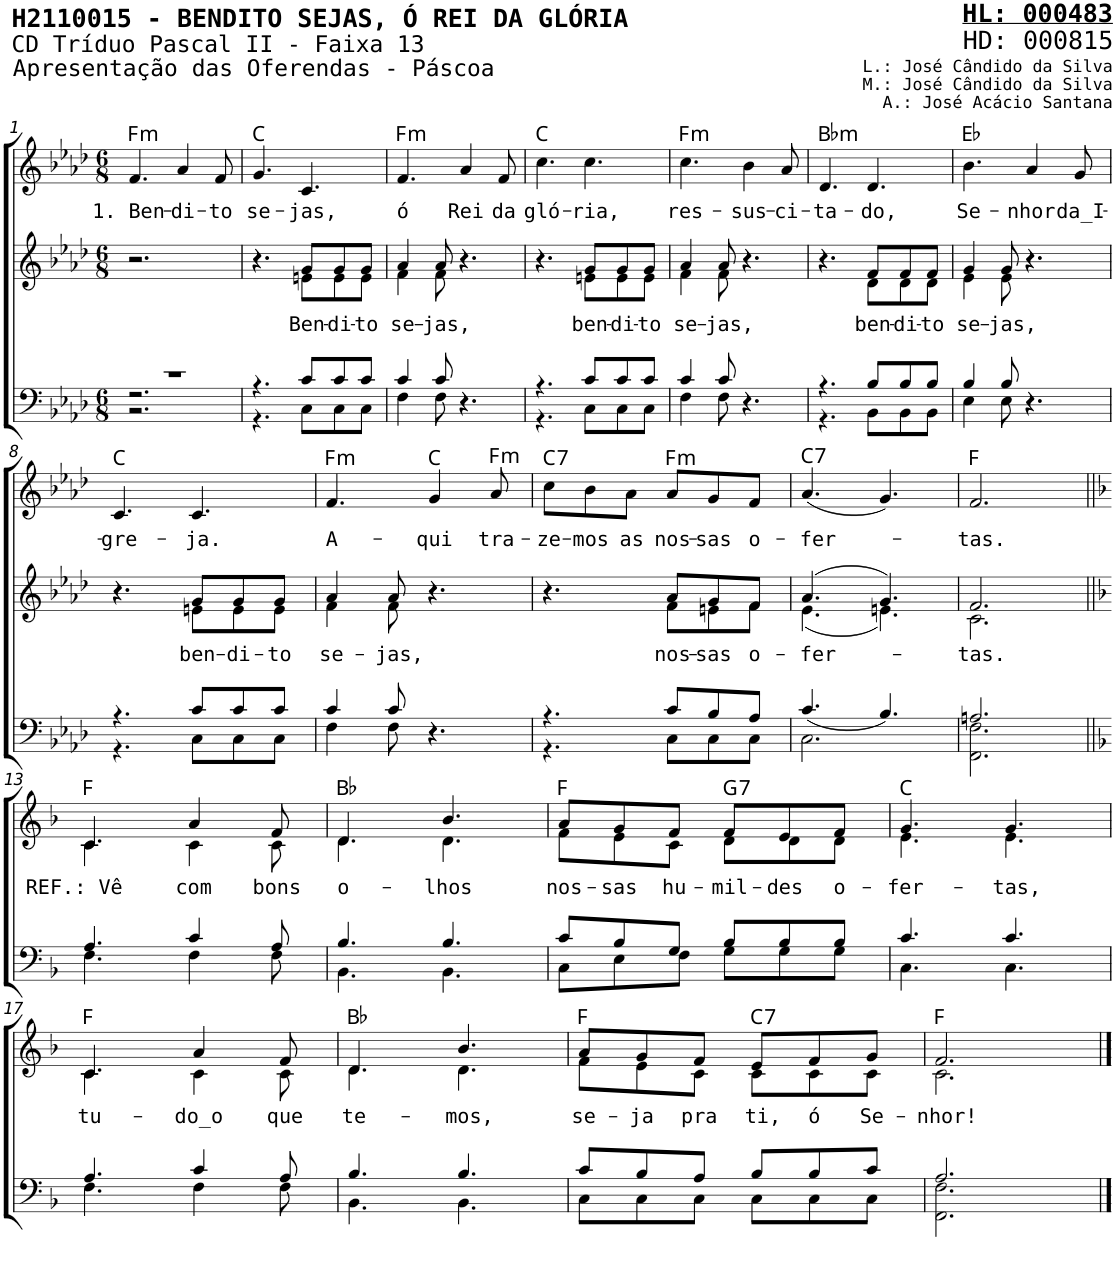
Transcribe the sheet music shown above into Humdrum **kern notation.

**kern	**kern	**text	**harte	**kern	**text	**harte
*part3	*part2	*part2	*part2	*part1	*part1	*part1
*staff3	*staff2	*staff2	*	*staff1	*staff1	*
*I"Homens	*I"Mulheres	*	*	*I"Voz	*	*
*	*	*	*	*I'V	*	*
*stria5	*stria5	*	*	*stria5	*	*
*clefF4	*clefG2	*	*	*clefG2	*	*
*k[b-e-a-d-]	*k[b-e-a-d-]	*	*	*k[b-e-a-d-]	*	*
*M6/8	*M6/8	*	*	*M6/8	*	*
=1	=1	=1	=1	=1	=1	=1
*^	*^	*	*	*	*	*
*	*^	*	*	*	*	*	*	*
!	!	!	!	!	!	!	!	!LO:LY:b	!LO:H:kt=m
2.r	2.r	2.r	2.r	2.r	.	.	4.f/	1. Ben-	F:min
!	!	!	!	!	!	!	!	!LO:LY:b	!
.	.	.	.	.	.	.	4a-/	-di-	.
!	!	!	!	!	!	!	!	!LO:LY:b	!
.	.	.	.	.	.	.	8f/	-to	.
=2	=2	=2	=2	=2	=2	=2	=2	=2	=2
!	!	!	!	!	!	!	!	!LO:LY:b	!
2.ryy	4.r	4.r	4.r	4.r	.	.	4.g/	se-	C:maj
!	!	!	!	!	!LO:LY:b	!	!	!LO:LY:b	!
.	8c/L	8C\L	8g/L	8en\L	Ben-	.	4.c/	-jas,	.
!	!	!	!	!	!LO:LY:b	!	!	!	!
.	8c/	8C\	8g/	8e\	-di-	.	.	.	.
!	!	!	!	!	!LO:LY:b	!	!	!	!
.	8c/J	8C\J	8g/J	8e\J	-to	.	.	.	.
=3	=3	=3	=3	=3	=3	=3	=3	=3	=3
!	!	!	!	!	!LO:LY:b	!	!	!LO:LY:b	!LO:H:kt=m
2.ryy	4c/	4F\	4a-/	4f\	se-	.	4.f/	ó	F:min
!	!	!	!	!	!LO:LY:b	!	!	!	!
.	8c/	8F\	8a-/	8f\	-jas,	.	.	.	.
!	!	!	!	!	!	!	!	!LO:LY:b	!
.	4.r	4.r	4.r	4.r	.	.	4a-/	Rei	.
!	!	!	!	!	!	!	!	!LO:LY:b	!
.	.	.	.	.	.	.	8f/	da	.
=4	=4	=4	=4	=4	=4	=4	=4	=4	=4
!	!	!	!	!	!	!	!	!LO:LY:b	!
2.ryy	4.r	4.r	4.r	4.r	.	.	4.cc\	gló-	C:maj
!	!	!	!	!	!LO:LY:b	!	!	!LO:LY:b	!
.	8c/L	8C\L	8g/L	8en\L	ben-	.	4.cc\	-ria,	.
!	!	!	!	!	!LO:LY:b	!	!	!	!
.	8c/	8C\	8g/	8e\	-di-	.	.	.	.
!	!	!	!	!	!LO:LY:b	!	!	!	!
.	8c/J	8C\J	8g/J	8e\J	-to	.	.	.	.
=5	=5	=5	=5	=5	=5	=5	=5	=5	=5
!	!	!	!	!	!LO:LY:b	!	!	!LO:LY:b	!LO:H:kt=m
2.ryy	4c/	4F\	4a-/	4f\	se-	.	4.cc\	res-	F:min
!	!	!	!	!	!LO:LY:b	!	!	!	!
.	8c/	8F\	8a-/	8f\	-jas,	.	.	.	.
!	!	!	!	!	!	!	!	!LO:LY:b	!
.	4.r	4.r	4.r	4.r	.	.	4b-\	-sus-	.
!	!	!	!	!	!	!	!	!LO:LY:b	!
.	.	.	.	.	.	.	8a-/	-ci-	.
=6	=6	=6	=6	=6	=6	=6	=6	=6	=6
!	!	!	!	!	!	!	!	!LO:LY:b	!LO:H:kt=m
2.ryy	4.r	4.r	4.r	4.r	.	.	4.d-/	-ta-	Bb:min
!	!	!	!	!	!LO:LY:b	!	!	!LO:LY:b	!
.	8B-/L	8BB-\L	8f/L	8d-\L	ben-	.	4.d-/	-do,	.
!	!	!	!	!	!LO:LY:b	!	!	!	!
.	8B-/	8BB-\	8f/	8d-\	-di-	.	.	.	.
!	!	!	!	!	!LO:LY:b	!	!	!	!
.	8B-/J	8BB-\J	8f/J	8d-\J	-to	.	.	.	.
=7	=7	=7	=7	=7	=7	=7	=7	=7	=7
!	!	!	!	!	!LO:LY:b	!	!	!LO:LY:b	!
2.ryy	4B-/	4E-\	4g/	4e-\	se-	.	4.b-\	Se-	Eb:maj
!	!	!	!	!	!LO:LY:b	!	!	!	!
.	8B-/	8E-\	8g/	8e-\	-jas,	.	.	.	.
!	!	!	!	!	!	!	!	!LO:LY:b	!
.	4.r	4.r	4.r	4.r	.	.	4a-/	-nhor	.
!	!	!	!	!	!	!	!	!LO:LY:b	!
.	.	.	.	.	.	.	8g/	da_I-	.
!!LO:LB:g=z
=8	=8	=8	=8	=8	=8	=8	=8	=8	=8
!	!	!	!	!	!	!	!	!LO:LY:b	!
2.ryy	4.r	4.r	4.r	4.r	.	.	4.c/	-gre-	C:maj
!	!	!	!	!	!LO:LY:b	!	!	!LO:LY:b	!
.	8c/L	8C\L	8g/L	8en\L	ben-	.	4.c/	-ja.	.
!	!	!	!	!	!LO:LY:b	!	!	!	!
.	8c/	8C\	8g/	8e\	-di-	.	.	.	.
!	!	!	!	!	!LO:LY:b	!	!	!	!
.	8c/J	8C\J	8g/J	8e\J	-to	.	.	.	.
=9	=9	=9	=9	=9	=9	=9	=9	=9	=9
!	!	!	!	!	!LO:LY:b	!	!	!LO:LY:b	!LO:H:kt=m
2.ryy	4c/	4F\	4a-/	4f\	se-	.	4.f/	A-	F:min
!	!	!	!	!	!LO:LY:b	!	!	!	!
.	8c/	8F\	8a-/	8f\	-jas,	.	.	.	.
!	!	!	!	!	!	!	!	!LO:LY:b	!
.	4.r	4.r	4.r	4.r	.	.	4g/	-qui	C:maj
!	!	!	!	!	!	!	!	!LO:LY:b	!LO:H:kt=m
.	.	.	.	.	.	.	8a-/	tra-	F:min
=10	=10	=10	=10	=10	=10	=10	=10	=10	=10
!	!	!	!	!	!	!	!	!LO:LY:b	!LO:H:kt=7
2.ryy	4.r	4.r	4.r	4.r	.	.	8cc\L	-ze-	C:7
!	!	!	!	!	!	!	!	!LO:LY:b	!
.	.	.	.	.	.	.	8b-\	-mos	.
!	!	!	!	!	!	!	!	!LO:LY:b	!
.	.	.	.	.	.	.	8a-\J	as	.
!	!	!	!	!	!LO:LY:b	!	!	!LO:LY:b	!LO:H:kt=m
.	8c/L	8C\L	8a-/L	8f\L	nos-	.	8a-/L	nos-	F:min
!	!	!	!	!	!LO:LY:b	!	!	!LO:LY:b	!
.	8B-/	8C\	8g/	8en\	-sas	.	8g/	-sas	.
!	!	!	!	!	!LO:LY:b	!	!	!LO:LY:b	!
.	8A-/J	8C\J	8f/J	8f\J	o-	.	8f/J	o-	.
=11	=11	=11	=11	=11	=11	=11	=11	=11	=11
!	!	!	!	!	!LO:LY:b	!	!	!LO:LY:b	!LO:H:kt=7
2.ryy	(4.c/	2.C\	(4.a-/	(4.e-\	-fer-	.	(4.a-/	-fer-	C:7
.	4.B-/)	.	4.g/)	4.en\)	.	.	4.g/)	.	.
=12	=12	=12	=12	=12	=12	=12	=12	=12	=12
!	!	!	!	!	!LO:LY:b	!	!	!LO:LY:b	!
2.ryy	2.An/	2.FF\ 2.F\	2.f/	2.c\	-tas.	.	2.f/	-tas.	F:maj
!!LO:LB:g=z
=13||	=13||	=13||	=13||	=13||	=13||	=13||	=13||	=13||	=13||
*k[b-]	*	*	*k[b-]	*	*	*	*k[b-]	*	*
!	!	!	!	!	!LO:LY:b	!	!	!	!
2.ryy	4.A/	4.F\	4.c/	4.c\	REF.: Vê	F:maj	2.r	.	.
!	!	!	!	!	!LO:LY:b	!	!	!	!
.	4c/	4F\	4a/	4c\	com	.	.	.	.
!	!	!	!	!	!LO:LY:b	!	!	!	!
.	8A/	8F\	8f/	8c\	bons	.	.	.	.
=14	=14	=14	=14	=14	=14	=14	=14	=14	=14
!	!	!	!	!	!LO:LY:b	!	!	!	!
2.ryy	4.B-/	4.BB-\	4.d/	4.d\	o-	Bb:maj	2.r	.	.
!	!	!	!	!	!LO:LY:b	!	!	!	!
.	4.B-/	4.BB-\	4.b-/	4.d\	-lhos	.	.	.	.
=15	=15	=15	=15	=15	=15	=15	=15	=15	=15
!	!	!	!	!	!LO:LY:b	!	!	!	!
2.ryy	8c/L	8C\L	8a/L	8f\L	nos-	F:maj	2.r	.	.
!	!	!	!	!	!LO:LY:b	!	!	!	!
.	8B-/	8E\	8g/	8e\	-sas	.	.	.	.
!	!	!	!	!	!LO:LY:b	!	!	!	!
.	8G/J	8F\J	8f/J	8c\J	hu-	.	.	.	.
!	!	!	!	!	!LO:LY:b	!LO:H:kt=7	!	!	!
.	8B-/L	8G\L	8f/L	8d\L	-mil-	G:7	.	.	.
!	!	!	!	!	!LO:LY:b	!	!	!	!
.	8B-/	8G\	8e/	8d\	-des	.	.	.	.
!	!	!	!	!	!LO:LY:b	!	!	!	!
.	8B-/J	8G\J	8f/J	8d\J	o-	.	.	.	.
=16	=16	=16	=16	=16	=16	=16	=16	=16	=16
!	!	!	!	!	!LO:LY:b	!	!	!	!
2.ryy	4.c/	4.C\	4.g/	4.e\	-fer-	C:maj	2.r	.	.
!	!	!	!	!	!LO:LY:b	!	!	!	!
.	4.c/	4.C\	4.g/	4.e\	-tas,	.	.	.	.
!!LO:LB:g=z
=17	=17	=17	=17	=17	=17	=17	=17	=17	=17
!	!	!	!	!	!LO:LY:b	!	!	!	!
2.ryy	4.A/	4.F\	4.c/	4.c\	tu-	F:maj	2.r	.	.
!	!	!	!	!	!LO:LY:b	!	!	!	!
.	4c/	4F\	4a/	4c\	-do_o	.	.	.	.
!	!	!	!	!	!LO:LY:b	!	!	!	!
.	8A/	8F\	8f/	8c\	que	.	.	.	.
=18	=18	=18	=18	=18	=18	=18	=18	=18	=18
!	!	!	!	!	!LO:LY:b	!	!	!	!
2.ryy	4.B-/	4.BB-\	4.d/	4.d\	te-	Bb:maj	2.r	.	.
!	!	!	!	!	!LO:LY:b	!	!	!	!
.	4.B-/	4.BB-\	4.b-/	4.d\	-mos,	.	.	.	.
=19	=19	=19	=19	=19	=19	=19	=19	=19	=19
!	!	!	!	!	!LO:LY:b	!	!	!	!
2.ryy	8c/L	8C\L	8a/L	8f\L	se-	F:maj	2.r	.	.
!	!	!	!	!	!LO:LY:b	!	!	!	!
.	8B-/	8C\	8g/	8e\	-ja	.	.	.	.
!	!	!	!	!	!LO:LY:b	!	!	!	!
.	8A/J	8C\J	8f/J	8c\J	pra	.	.	.	.
!	!	!	!	!	!LO:LY:b	!LO:H:kt=7	!	!	!
.	8B-/L	8C\L	8e/L	8c\L	ti,	C:7	.	.	.
!	!	!	!	!	!LO:LY:b	!	!	!	!
.	8B-/	8C\	8f/	8c\	ó	.	.	.	.
!	!	!	!	!	!LO:LY:b	!	!	!	!
.	8c/J	8C\J	8g/J	8c\J	Se-	.	.	.	.
=20	=20	=20	=20	=20	=20	=20	=20	=20	=20
!	!	!	!	!	!LO:LY:b	!	!	!	!
2.ryy	2.A/	2.FF\ 2.F\	2.f/	2.c\	-nhor!	F:maj	2.r	.	.
*v	*v	*v	*	*	*	*	*	*	*
*	*v	*v	*	*	*	*	*
==	==	==	==	==	==	==
*-	*-	*-	*-	*-	*-	*-
